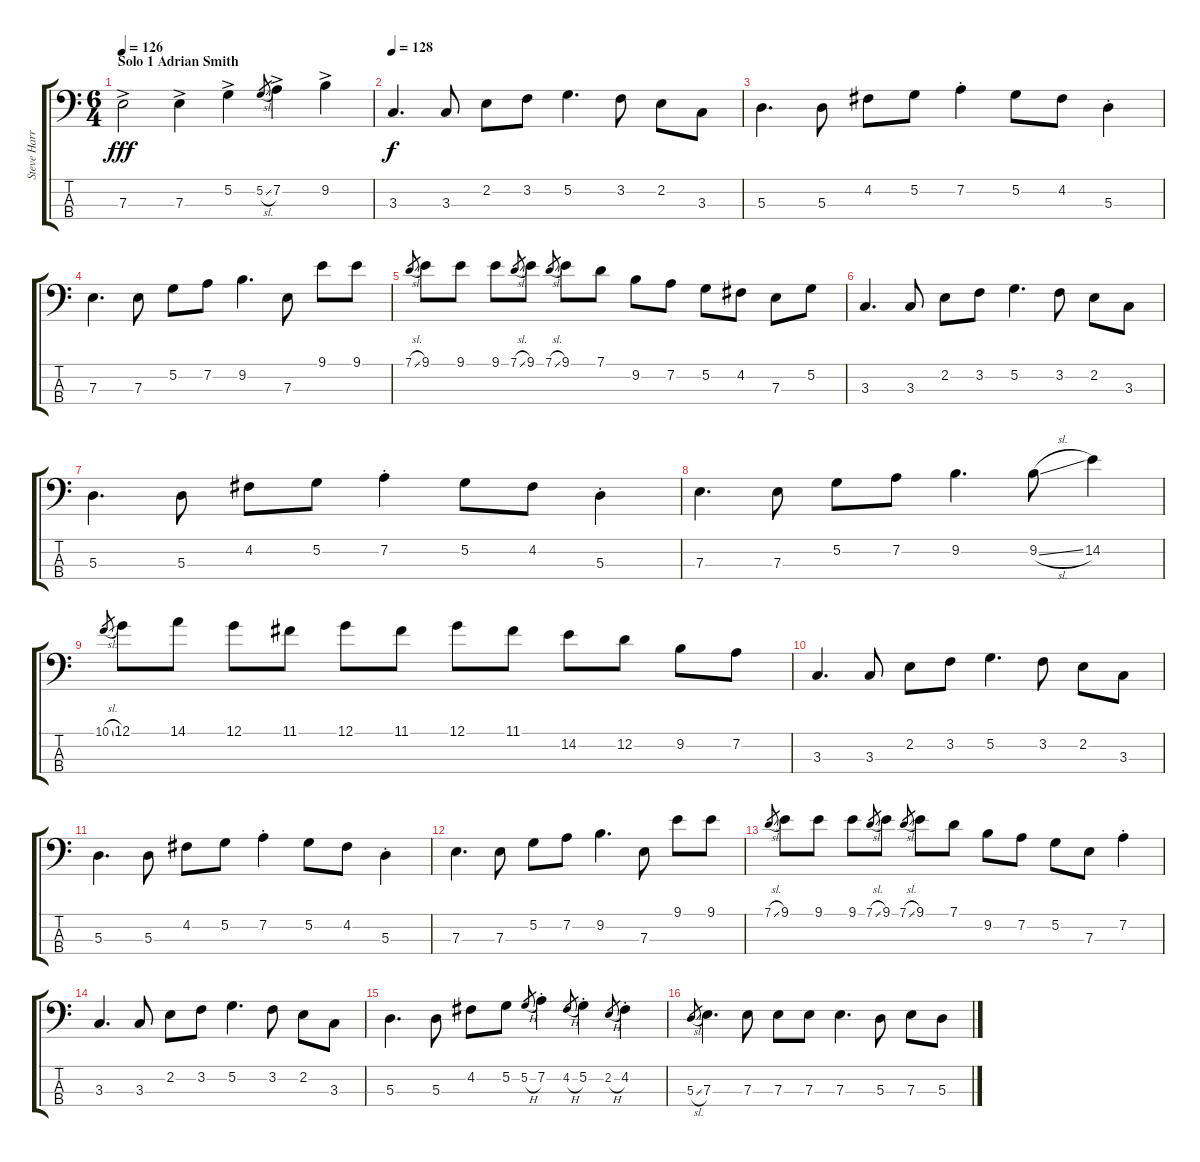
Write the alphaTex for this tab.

\track ("Steve Harris" "Steve Harr") {instrument electricbassfinger}
\staff {score tabs}
\tuning (G2 D2 A1 E1) {hide}
\ts (6 4)
\section ("" "Solo 1 Adrian Smith")
\tempo 126
\clef f4
\ks c
7.3{ac}.2{dy fff} 7.3{ac}.4 5.2{ac}.4 5.2{sl}.8{gr} 7.2{ac}.4 9.2{ac}.4 |
\tempo 128
3.3.4{d dy f} 3.3.8 2.2.8 3.2.8 5.2.4{d} 3.2.8 2.2.8 3.3.8 |
5.3.4{d} 5.3.8 4.2.8 5.2.8 7.2{st}.4 5.2.8 4.2.8 5.3{st}.4 |
7.3.4{d} 7.3.8 5.2.8 7.2.8 9.2.4{d} 7.3.8 9.1.8 9.1.8 |
7.1{sl}.8{gr} 9.1.8 9.1.8 9.1.8 7.1{sl}.8{gr} 9.1.8 7.1{sl}.8{gr} 9.1.8 7.1.8 9.2.8 7.2.8 5.2.8 4.2.8 7.3.8 5.2.8 |
3.3.4{d} 3.3.8 2.2.8 3.2.8 5.2.4{d} 3.2.8 2.2.8 3.3.8 |
5.3.4{d} 5.3.8 4.2.8 5.2.8 7.2{st}.4 5.2.8 4.2.8 5.3{st}.4 |
7.3.4{d} 7.3.8 5.2.8 7.2.8 9.2.4{d} 9.2{sl}.8 14.2.4 |
10.1{sl}.8{gr} 12.1.8 14.1.8 12.1.8 11.1.8 12.1.8 11.1.8 12.1.8 11.1.8 14.2.8 12.2.8 9.2.8 7.2.8 |
3.3.4{d} 3.3.8 2.2.8 3.2.8 5.2.4{d} 3.2.8 2.2.8 3.3.8 |
5.3.4{d} 5.3.8 4.2.8 5.2.8 7.2{st}.4 5.2.8 4.2.8 5.3{st}.4 |
7.3.4{d} 7.3.8 5.2.8 7.2.8 9.2.4{d} 7.3.8 9.1.8 9.1.8 |
7.1{sl}.8{gr} 9.1.8 9.1.8 9.1.8 7.1{sl}.8{gr} 9.1.8 7.1{sl}.8{gr} 9.1.8 7.1.8 9.2.8 7.2.8 5.2.8 7.3.8 7.2{st}.4 |
3.3.4{d} 3.3.8 2.2.8 3.2.8 5.2.4{d} 3.2.8 2.2.8 3.3.8 |
5.3.4{d} 5.3.8 4.2.8 5.2.8 5.2{h}.8{gr} 7.2{st}.4 4.2{h}.8{gr} 5.2{st}.4 2.2{h}.8{gr} 4.2{st}.4 |
5.3{sl}.8{gr} 7.3.4{d} 7.3.8 7.3.8 7.3.8 7.3.4{d} 5.3.8 7.3.8 5.3.8
